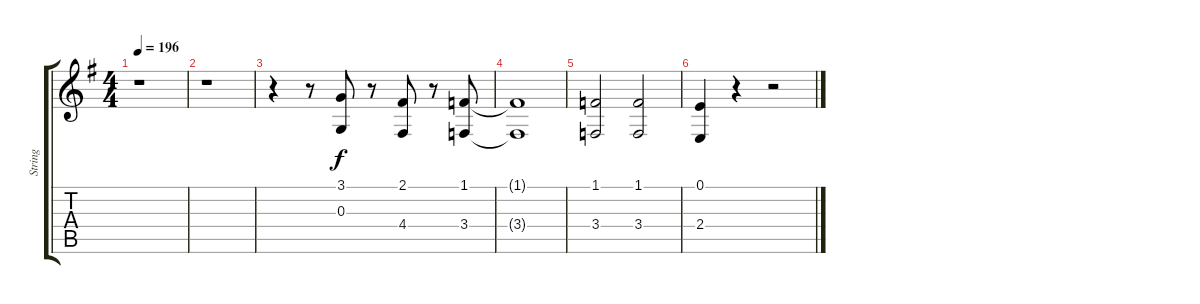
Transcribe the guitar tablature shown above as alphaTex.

\track ("String" "String") {instrument stringensemble1}
\staff {score tabs}
\tuning (E4 B3 G3 D3 A2 E2) {hide}
\ts (4 4)
\tempo 196
\clef g2
\ks g
r.1{dy f} |
r.1 |
r.4 r.8 (3.1 0.3).8 r.8 (2.1 4.4).8 r.8 (1.1 3.4).8 |
(1.1{t} 3.4{t}).1 |
(1.1 3.4).2 (1.1 3.4).2 |
(0.1 2.4).4 r.4 r.2
